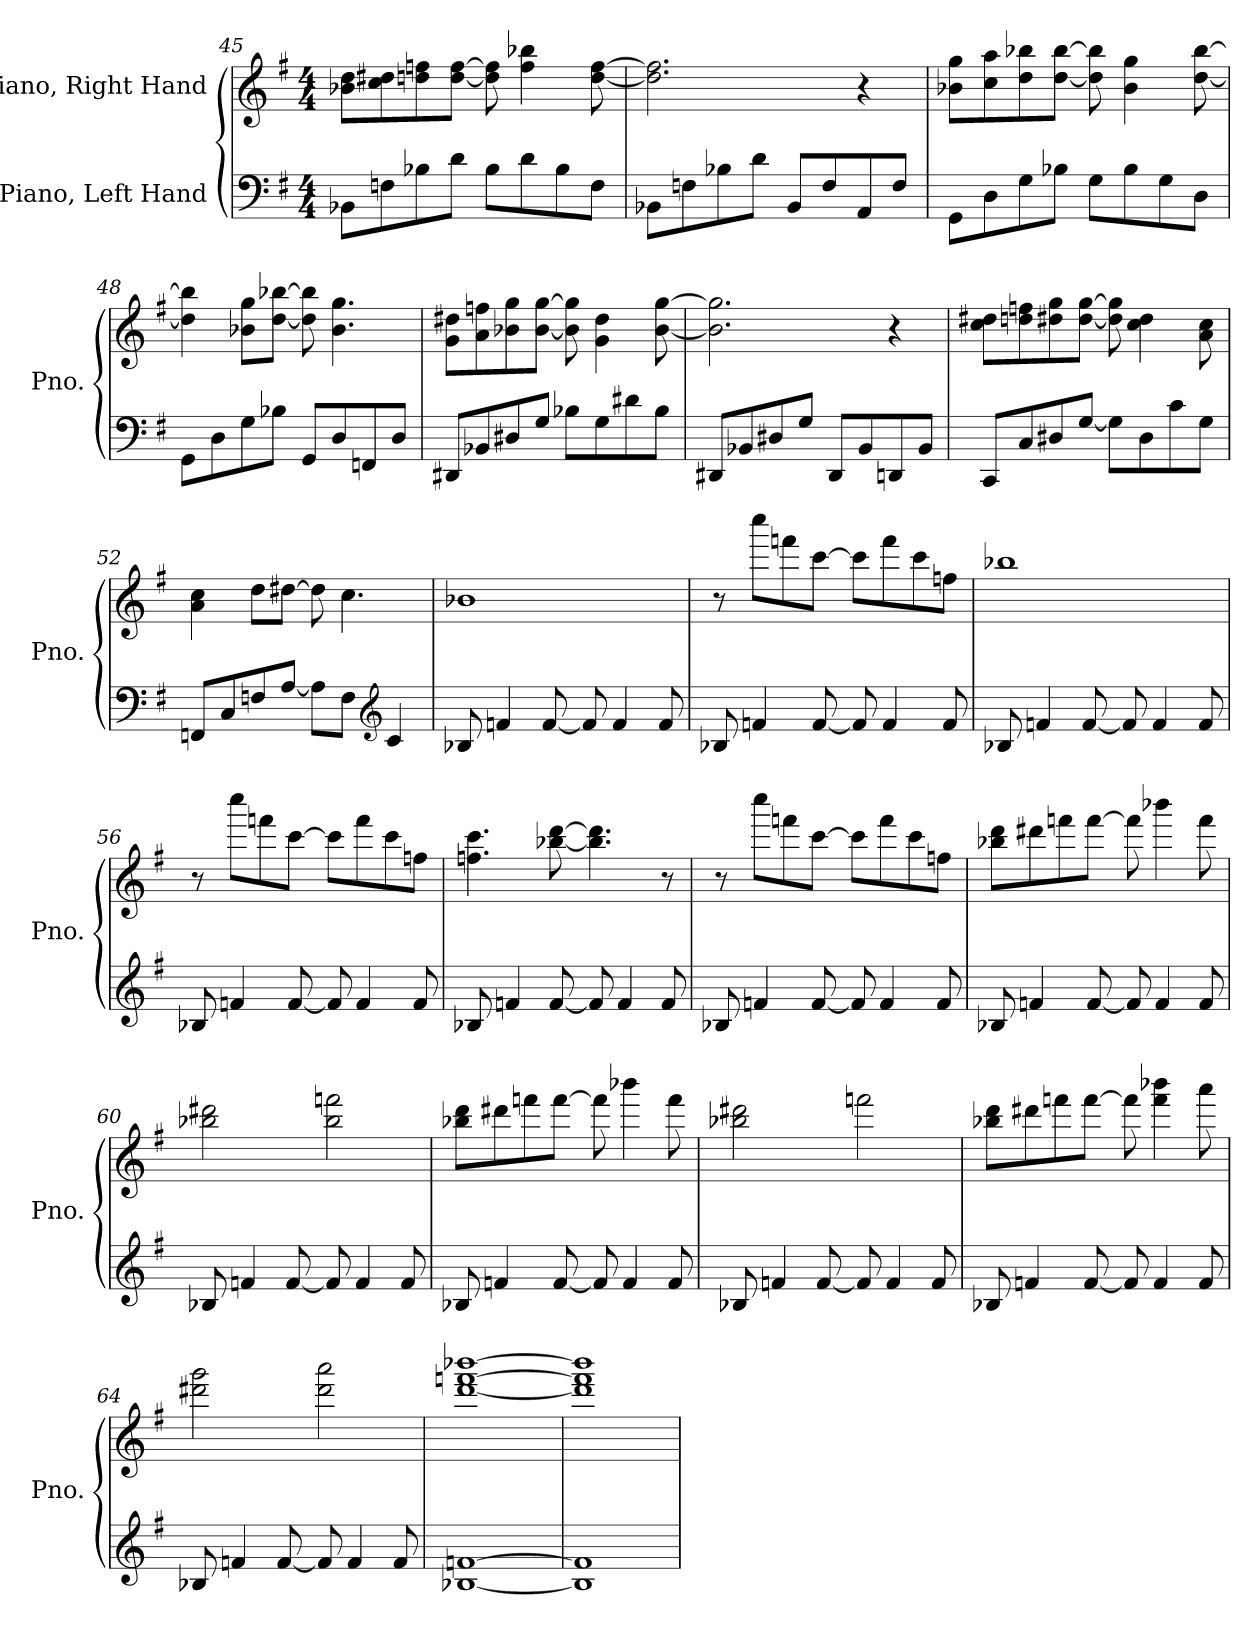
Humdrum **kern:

**kern	**kern
*part2	*part1
*staff2	*staff1
*I"Piano, Left Hand	*I"Piano, Right Hand
*I'Pno.	*I'Pno.
!!LO:LB:g=z
*clefF4	*clefG2
*k[f#]	*k[f#]
*M4/4	*M4/4
=45	=45
8BB-X\L	8b-X\ 8dd\L
8Fn\	8cc\ 8dd#X\
8B-X\	8ddn\ 8ffn\
8d\J	[8dd\ [8ff\J
8B-\L	8dd\] 8ff\]
8d\	4ff\ 4bb-X\
8B-\	.
8F\J	[8dd\ [8ff\
=46	=46
8BB-X\L	2.dd\] 2.ff\]
8Fn\	.
8B-X\	.
8d\J	.
8BB-/L	.
8F/	.
8AA/	4r
8F/J	.
=47	=47
8GG\L	8b-X\ 8gg\L
8D\	8cc\ 8aa\
8G\	8dd\ 8bb-X\
8B-X\J	[8dd\ [8bb-\J
8G\L	8dd\] 8bb-\]
8B-\	4b-\ 4gg\
8G\	.
8D\J	[8dd\ [8bb-\
!!LO:PB:g=z
=48	=48
8GG\L	4dd\] 4bb-\]
8D\	.
8G\	8b-X\ 8gg\L
8B-X\J	[8dd\ [8bb-X\J
8GG/L	8dd\] 8bb-\]
8D/	4.b-\ 4.gg\
8FFn/	.
8D/J	.
=49	=49
8DD#X/L	8g\ 8dd#X\L
8BB-X/	8a\ 8ffn\
8D#X/	8b-X\ 8gg\
8G/J	[8b-\ [8gg\J
8B-X\L	8b-\] 8gg\]
8G\	4g\ 4dd#\
8d#X\	.
8B-\J	[8b-\ [8gg\
=50	=50
8DD#X/L	2.b-\] 2.gg\]
8BB-X/	.
8D#X/	.
8G/J	.
8DD#/L	.
8BB-/	.
8DDn/	4r
8BB-/J	.
!!LO:LB:g=z
=51	=51
8CC/L	8cc\ 8dd#X\L
8C/	8ddn\ 8ffn\
8D#X/	8dd#X\ 8gg\
[8G/J	[8dd#\ [8gg\J
8G\L]	8dd#\] 8gg\]
8D#\	4cc\ 4dd#\
8c\	.
8G\J	8a\ 8cc\
=52	=52
8FFn/L	4a\ 4cc\
8C/	.
8Fn/	8dd\L
[8A/J	[8dd#X\J
8A\L]	8dd#\]
8F\J	4.cc\
*clefG2	*
4c/	.
=53	=53
8B-X/	1b-X
4fn/	.
[8f/	.
8f/]	.
4f/	.
8f/	.
!!LO:LB:g=z
=54	=54
8B-X/	8r
4fn/	8cccc\L
.	8fffn\
[8f/	[8ccc\J
8f/]	8ccc\L]
4f/	8fff\
.	8ccc\
8f/	8ffn\J
=55	=55
8B-X/	1bb-X
4fn/	.
[8f/	.
8f/]	.
4f/	.
8f/	.
=56	=56
8B-X/	8r
4fn/	8cccc\L
.	8fffn\
[8f/	[8ccc\J
8f/]	8ccc\L]
4f/	8fff\
.	8ccc\
8f/	8ffn\J
!!LO:LB:g=z
=57	=57
8B-X/	4.ffn\ 4.ccc\
4fn/	.
[8f/	[8bb-X\ [8ddd\
8f/]	4.bb-\] 4.ddd\]
4f/	.
8f/	8r
=58	=58
8B-X/	8r
4fn/	8cccc\L
.	8fffn\
[8f/	[8ccc\J
8f/]	8ccc\L]
4f/	8fff\
.	8ccc\
8f/	8ffn\J
=59	=59
8B-X/	8bb-X\ 8ddd\L
4fn/	8ddd#X\
.	8fffn\
[8f/	[8fff\J
8f/]	8fff\]
4f/	4bbb-X\
8f/	8fff\
!!LO:LB:g=z
=60	=60
8B-X/	2bb-X\ 2ddd#X\
4fn/	.
[8f/	.
8f/]	2bb-\ 2fffn\
4f/	.
8f/	.
=61	=61
8B-X/	8bb-X\ 8ddd\L
4fn/	8ddd#X\
.	8fffn\
[8f/	[8fff\J
8f/]	8fff\]
4f/	4bbb-X\
8f/	8fff\
=62	=62
8B-X/	2bb-X\ 2ddd#X\
4fn/	.
[8f/	.
8f/]	2fffn\
4f/	.
8f/	.
!!LO:LB:g=z
=63	=63
8B-X/	8bb-X\ 8ddd\L
4fn/	8ddd#X\
.	8fffn\
[8f/	[8fff\J
8f/]	8fff\]
4f/	4fff\ 4bbb-X\
8f/	8aaa\
=64	=64
8B-X/	2ddd#X\ 2ggg\
4fn/	.
[8f/	.
8f/]	2ddd#\ 2aaa\
4f/	.
8f/	.
=65	=65
[1B-X [1fn	[1ddd [1fffn [1bbb-X
=66	=66
1B-] 1f]	1ddd] 1fff] 1bbb-]
=	=
*-	*-
